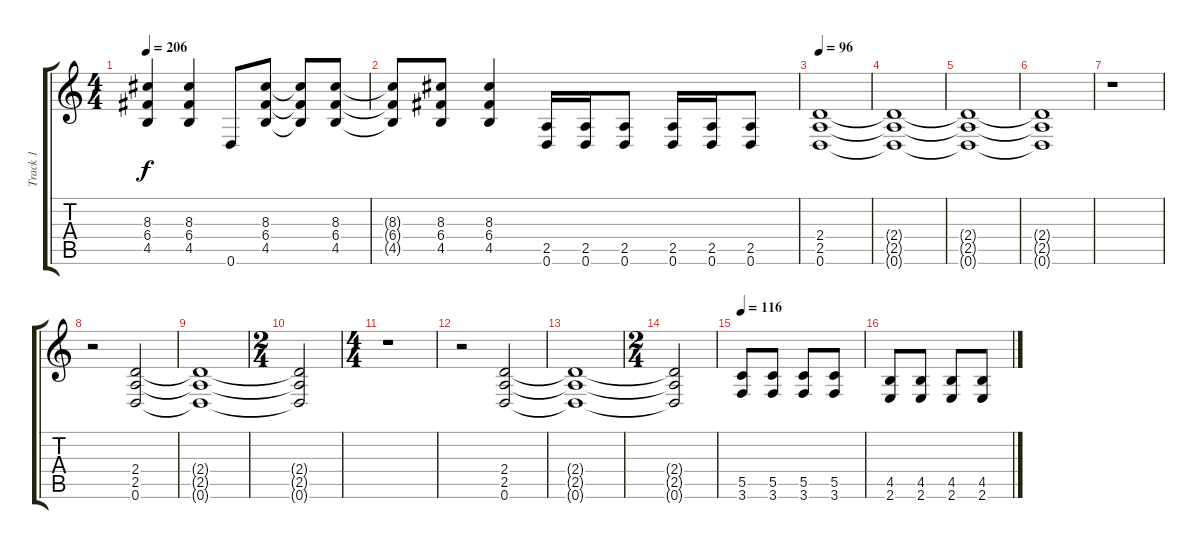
\track ("Track 1" "Track 1") {instrument distortionguitar}
\staff {score tabs}
\tuning (D4 A3 F3 C3 G2 D2) {hide}
\ts (4 4)
\tempo 206
\clef g2
\ks c
(8.3 6.4 4.5).4{dy f} (8.3 6.4 4.5).4 0.6.8 (8.3 6.4 4.5).8 (8.3{t} 6.4{t} 4.5{t}).8 (8.3 6.4 4.5).8 |
(8.3{t} 6.4{t} 4.5{t}).8 (8.3 6.4 4.5).8 (8.3 6.4 4.5).4 (2.5 0.6).16 (2.5 0.6).16 (2.5 0.6).8 (2.5 0.6).16 (2.5 0.6).16 (2.5 0.6).8 |
\tempo 192
\tempo 96
(2.4 2.5 0.6).1 |
(2.4{t} 2.5{t} 0.6{t}).1 |
(2.4{t} 2.5{t} 0.6{t}).1 |
(2.4{t} 2.5{t} 0.6{t}).1 |
r.1 |
r.2 (2.4 2.5 0.6).2 |
(2.4{t} 2.5{t} 0.6{t}).1 |
\ts (2 4)
(2.4{t} 2.5{t} 0.6{t}).2 |
\ts (4 4)
r.1 |
r.2 (2.4 2.5 0.6).2 |
(2.4{t} 2.5{t} 0.6{t}).1 |
\ts (2 4)
(2.4{t} 2.5{t} 0.6{t}).2 |
\tempo 116
(5.5 3.6).8{volume 12 balance 16 instrument distortionguitar} (5.5 3.6).8 (5.5 3.6).8 (5.5 3.6).8 |
(4.5 2.6).8 (4.5 2.6).8 (4.5 2.6).8 (4.5 2.6).8
